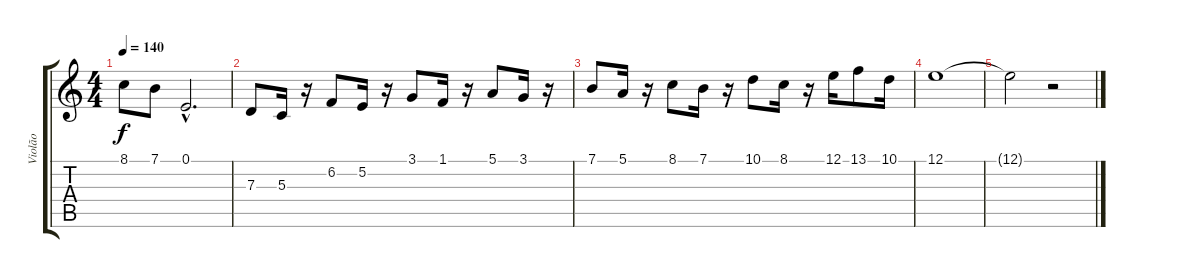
\track ("Violão" "Violão") {instrument englishhorn}
\staff {score tabs}
\tuning (E4 B3 G3 D3 A2 E2) {hide}
\ts (4 4)
\tempo 140
\clef g2
\ks c
8.1.8{dy f} 7.1.8 0.1{hac}.2{d} |
7.3.8 5.3.16 r.16 6.2.8 5.2.16 r.16 3.1.8 1.1.16 r.16 5.1.8 3.1.16 r.16 |
7.1.8 5.1.16 r.16 8.1.8 7.1.16 r.16 10.1.8 8.1.16 r.16 12.1.16 13.1.8 10.1.16 |
12.1.1 |
12.1{t}.2 r.2
